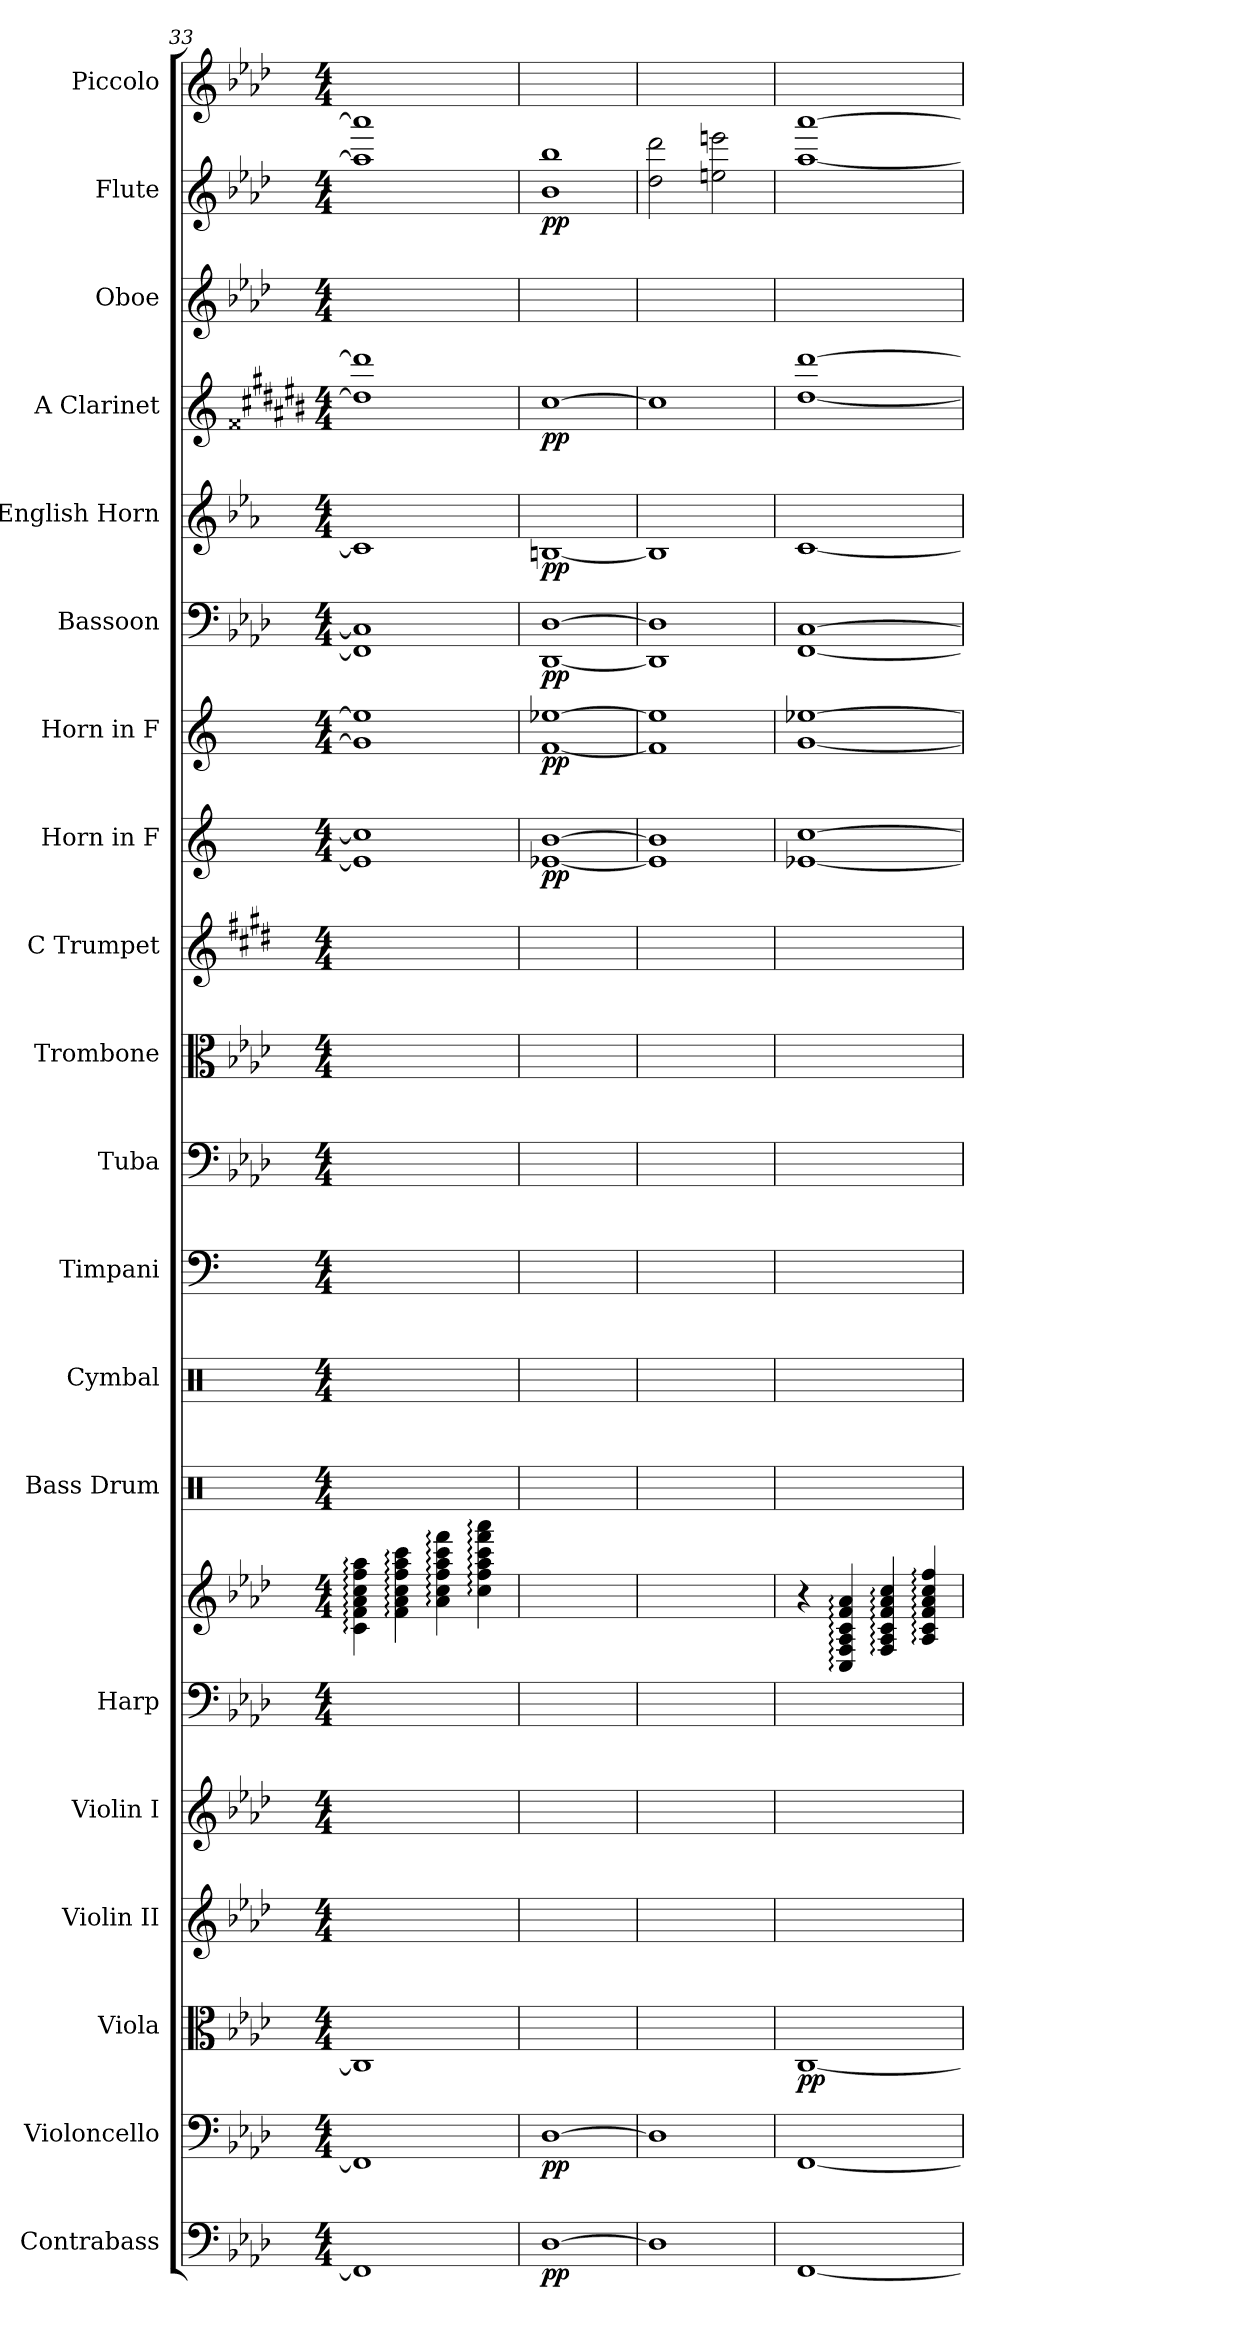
**kern	**dynam	**kern	**dynam	**kern	**dynam	**kern	**kern	**kern	**kern	**kern	**kern	**kern	**kern	**kern	**kern	**kern	**dynam	**kern	**dynam	**kern	**dynam	**kern	**dynam	**kern	**dynam	**kern	**kern	**dynam	**kern
*part20	*part20	*part19	*part19	*part18	*part18	*part17	*part16	*part15	*part15	*part14	*part13	*part12	*part11	*part10	*part9	*part8	*part8	*part7	*part7	*part6	*part6	*part5	*part5	*part4	*part4	*part3	*part2	*part2	*part1
*staff21	*staff21	*staff20	*staff20	*staff19	*staff19	*staff18	*staff17	*staff16	*staff15	*staff14	*staff13	*staff12	*staff11	*staff10	*staff9	*staff8	*staff8	*staff7	*staff7	*staff6	*staff6	*staff5	*staff5	*staff4	*staff4	*staff3	*staff2	*staff2	*staff1
*I"Contrabass	*	*I"Violoncello	*	*I"Viola	*	*I"Violin II	*I"Violin I	*I"Harp	*	*I"Bass Drum	*I"Cymbal	*I"Timpani	*I"Tuba	*I"Trombone	*I"C Trumpet	*I"Horn in F	*	*I"Horn in F	*	*I"Bassoon	*	*I"English Horn	*	*I"A Clarinet	*	*I"Oboe	*I"Flute	*	*I"Piccolo
*I'Cb.	*	*I'Vlc.	*	*I'Vla.	*	*I'Vln.II	*I'Vln.I	*I'Hrp.	*	*I'B. Dr.	*I'Cym.	*I'Timp.	*I'Tba.	*I'Trb.	*I'C Tpt.	*	*	*	*	*I'Bsn.	*	*I'E. Hn.	*	*I'A Cl.	*	*I'Ob.	*I'Fl.	*	*I'Picc.
*clefF4	*	*clefF4	*	*clefC3	*	*clefG2	*clefG2	*clefF4	*clefG2	*clefX	*clefX	*clefF4	*clefF4	*clefC3	*clefG2	*clefG2	*	*clefG2	*	*clefF4	*	*clefG2	*	*clefG2	*	*clefG2	*clefG2	*	*clefG2
*ITrd7c12	*	*	*	*	*	*	*	*	*	*	*	*	*	*	*	*ITrd4c7	*	*ITrd4c7	*	*	*	*ITrd4c7	*	*ITrd2c3	*	*	*	*	*ITrd-7c-12
*k[b-e-a-d-]	*	*k[b-e-a-d-]	*	*k[b-e-a-d-]	*	*k[b-e-a-d-]	*k[b-e-a-d-]	*k[b-e-a-d-]	*k[b-e-a-d-]	*k[]	*k[]	*k[]	*k[b-e-a-d-]	*k[b-e-a-d-]	*k[f#c#g#d#]	*k[b-]	*	*k[b-]	*	*k[b-e-a-d-]	*	*k[b-e-a-d-]	*	*k[f##c#g#d#a#e#b#]	*	*k[b-e-a-d-]	*k[b-e-a-d-]	*	*k[b-e-a-d-]
*M4/4	*	*M4/4	*	*M4/4	*	*M4/4	*M4/4	*M4/4	*M4/4	*M4/4	*M4/4	*M4/4	*M4/4	*M4/4	*M4/4	*M4/4	*	*M4/4	*	*M4/4	*	*M4/4	*	*M4/4	*	*M4/4	*M4/4	*	*M4/4
=33	=33	=33	=33	=33	=33	=33	=33	=33	=33	=33	=33	=33	=33	=33	=33	=33	=33	=33	=33	=33	=33	=33	=33	=33	=33	=33	=33	=33	=33
1FFF]	.	1FF]	.	1C]	.	1ryy	1ryy	1ryy	4c\: 4f\: 4a-\: 4cc\: 4ff\: 4aa-\:	1ryy	1ryy	1ryy	1ryy	1ryy	1ryy	1A-] 1f]	.	1c] 1a-]	.	1FF] 1C]	.	1F]	.	1b#] 1bb#]	.	1ryy	1aa-] 1aaa-]	.	1ryy
.	.	.	.	.	.	.	.	.	4f\: 4a-\: 4cc\: 4ff\: 4aa-\: 4ccc\:	.	.	.	.	.	.	.	.	.	.	.	.	.	.	.	.	.	.	.	.
.	.	.	.	.	.	.	.	.	4a-\: 4cc\: 4ff\: 4aa-\: 4ccc\: 4fff\:	.	.	.	.	.	.	.	.	.	.	.	.	.	.	.	.	.	.	.	.
.	.	.	.	.	.	.	.	.	4cc\: 4ff\: 4aa-\: 4ccc\: 4fff\: 4aaa-\:	.	.	.	.	.	.	.	.	.	.	.	.	.	.	.	.	.	.	.	.
=34	=34	=34	=34	=34	=34	=34	=34	=34	=34	=34	=34	=34	=34	=34	=34	=34	=34	=34	=34	=34	=34	=34	=34	=34	=34	=34	=34	=34	=34
!	!LO:DY:b	!	!LO:DY:b	!	!	!	!	!	!	!	!	!	!	!	!	!	!LO:DY:b	!	!LO:DY:b	!	!LO:DY:b	!	!LO:DY:b	!	!LO:DY:b	!	!	!LO:DY:b	!
[1DD-	pp	[1D-	pp	1ryy	.	1ryy	1ryy	1ryy	1ryy	1ryy	1ryy	1ryy	1ryy	1ryy	1ryy	[1A-X [1e	pp	[1B- [1a-X	pp	[1DD- [1D-	pp	[1En	pp	[1a#	pp	1ryy	1b- 1bb-	pp	1ryy
=35	=35	=35	=35	=35	=35	=35	=35	=35	=35	=35	=35	=35	=35	=35	=35	=35	=35	=35	=35	=35	=35	=35	=35	=35	=35	=35	=35	=35	=35
1DD-]	.	1D-]	.	1ryy	.	1ryy	1ryy	1ryy	1ryy	1ryy	1ryy	1ryy	1ryy	1ryy	1ryy	1A-] 1e]	.	1B-] 1a-]	.	1DD-] 1D-]	.	1E]	.	1a#]	.	1ryy	2dd-\ 2ddd-\	.	1ryy
.	.	.	.	.	.	.	.	.	.	.	.	.	.	.	.	.	.	.	.	.	.	.	.	.	.	.	2een\ 2eeen\	.	.
=36	=36	=36	=36	=36	=36	=36	=36	=36	=36	=36	=36	=36	=36	=36	=36	=36	=36	=36	=36	=36	=36	=36	=36	=36	=36	=36	=36	=36	=36
!	!	!	!	!	!LO:DY:b	!	!	!	!	!	!	!	!	!	!	!	!	!	!	!	!	!	!	!	!	!	!	!	!
[1FFF	.	[1FF	.	[1C	pp	1ryy	1ryy	1ryy	4r	1ryy	1ryy	1ryy	1ryy	1ryy	1ryy	[1A-X [1f	.	[1c [1a-X	.	[1FF [1C	.	[1F	.	[1b# [1bb#	.	1ryy	[1aa- [1aaa-	.	1ryy
.	.	.	.	.	.	.	.	.	4C/: 4F/: 4A-/: 4c/: 4f/: 4a-/:	.	.	.	.	.	.	.	.	.	.	.	.	.	.	.	.	.	.	.	.
.	.	.	.	.	.	.	.	.	4F/: 4A-/: 4c/: 4f/: 4a-/: 4cc/:	.	.	.	.	.	.	.	.	.	.	.	.	.	.	.	.	.	.	.	.
.	.	.	.	.	.	.	.	.	4A-/: 4c/: 4f/: 4a-/: 4cc/: 4ff/:	.	.	.	.	.	.	.	.	.	.	.	.	.	.	.	.	.	.	.	.
=	=	=	=	=	=	=	=	=	=	=	=	=	=	=	=	=	=	=	=	=	=	=	=	=	=	=	=	=	=
*-	*-	*-	*-	*-	*-	*-	*-	*-	*-	*-	*-	*-	*-	*-	*-	*-	*-	*-	*-	*-	*-	*-	*-	*-	*-	*-	*-	*-	*-
